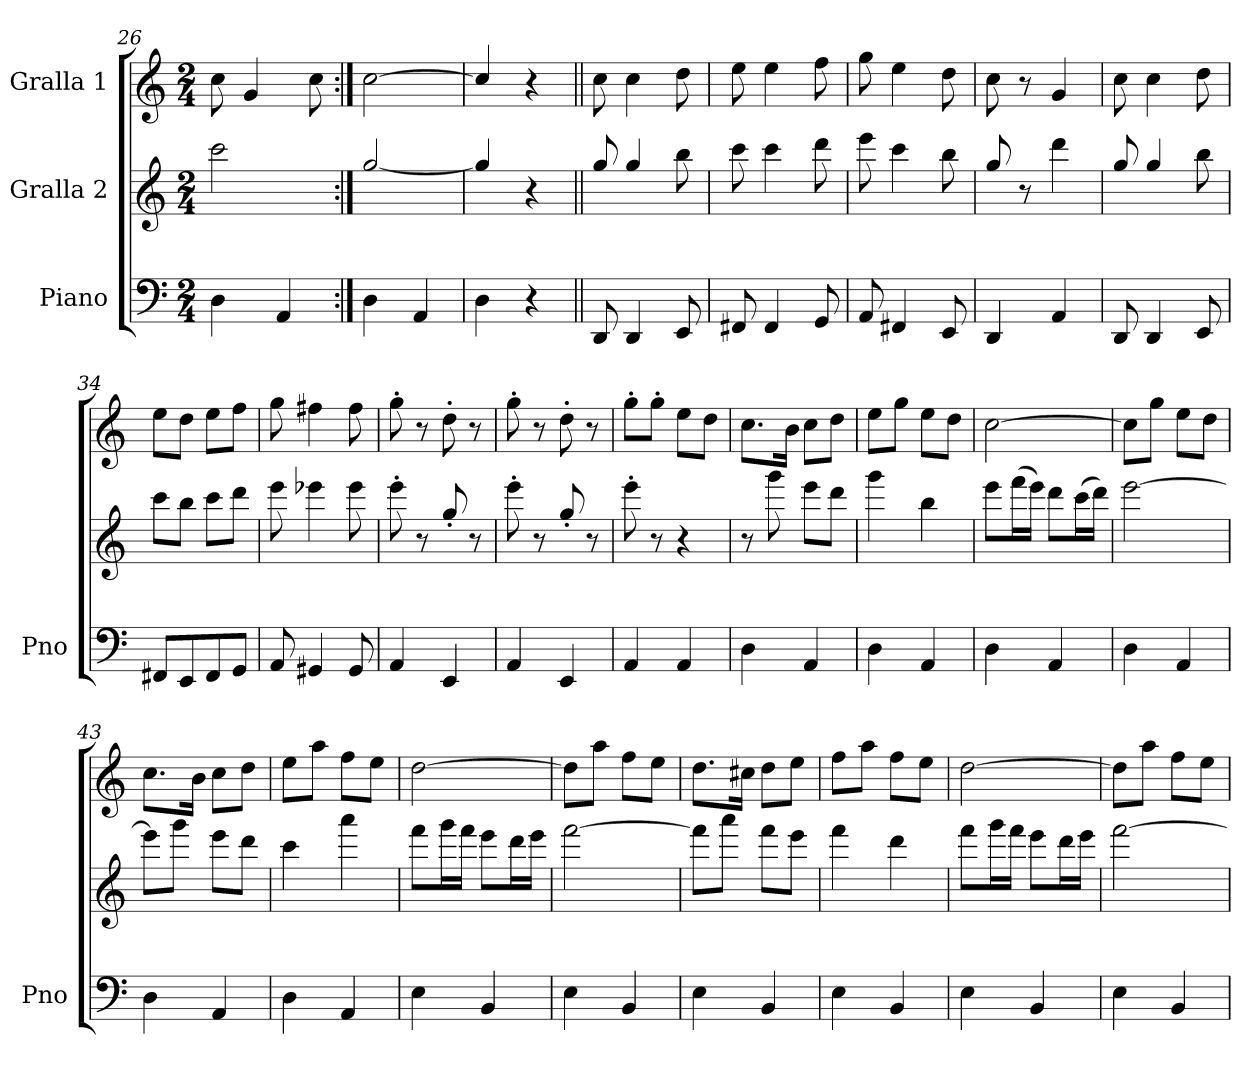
**kern	**kern	**kern
*part3	*part2	*part1
*staff3	*staff2	*staff1
*I"Piano	*I"Gralla 2	*I"Gralla 1
*I'Pno	*	*
*clefF4	*clefG2	*clefG2
*	*ITrd8c14	*
*k[]	*k[]	*k[]
*M2/4	*M2/4	*M2/4
=26	=26	=26
4D\	2cc\	8cc\
.	.	4g/
4AA/	.	.
.	.	8cc\
=27:|!	=27:|!	=27:|!
4D\	[2g/	[2cc\
4AA/	.	.
=28	=28	=28
4D\	4g/]	4cc/]
4r	4r	4r
=29||	=29||	=29||
8DD/	8g/	8cc\
4DD/	4g/	4cc\
8EE/	8b\	8dd\
=30	=30	=30
8FF#X/	8cc\	8ee\
4FF#/	4cc\	4ee\
8GG/	8dd\	8ff\
!!LO:LB:g=z
=31	=31	=31
8AA/	8ee\	8gg\
4FF#X/	4cc\	4ee\
8EE/	8b\	8dd\
=32	=32	=32
4DD/	8g/	8cc\
.	8r	8r
4AA/	4dd\	4g/
=33	=33	=33
8DD/	8g/	8cc\
4DD/	4g/	4cc\
8EE/	8b\	8dd\
=34	=34	=34
8FF#X/L	8cc\L	8ee\L
8EE/	8b\J	8dd\J
8FF#/	8cc\L	8ee\L
8GG/J	8dd\J	8ff\J
=35	=35	=35
8AA/	8ee\	8gg\
4GG#X/	4ee-X\	4ff#X\
8GG#/	8ee-\	8ff#\
=36	=36	=36
4AA/	8ee'\	8gg'\
.	8r	8r
4EE/	8g'/	8dd'\
.	8r	8r
=37	=37	=37
4AA/	8ee'\	8gg'\
.	8r	8r
4EE/	8g'/	8dd'\
.	8r	8r
=38	=38	=38
4AA/	8ee'\	8gg'\L
.	8r	8gg'\J
4AA/	4r	8ee\L
.	.	8dd\J
=39	=39	=39
4D\	8r	8.cc\L
.	8gg\	.
.	.	16b\Jk
4AA/	8ee\L	8cc\L
.	8dd\J	8dd\J
=40	=40	=40
4D\	4gg\	8ee\L
.	.	8gg\J
4AA/	4b\	8ee\L
.	.	8dd\J
!!LO:PB:g=z
=41	=41	=41
4D\	8ee\L	[2cc\
.	(>16ff\L	.
.	16ee\JJ)	.
4AA/	8dd\L	.
.	(>16cc\L	.
.	16dd\JJ)	.
=42	=42	=42
4D\	[2ee\	8cc\L]
.	.	8gg\J
4AA/	.	8ee\L
.	.	8dd\J
=43	=43	=43
4D\	8ee\L]	8.cc\L
.	8gg\J	.
.	.	16b\Jk
4AA/	8ee\L	8cc\L
.	8dd\J	8dd\J
=44	=44	=44
4D\	4cc\	8ee\L
.	.	8aa\J
4AA/	4aa\	8ff\L
.	.	8ee\J
=45	=45	=45
4E\	8ff\L	[2dd\
.	16gg\L	.
.	16ff\JJ	.
4BB/	8ee\L	.
.	16dd\L	.
.	16ee\JJ	.
=46	=46	=46
4E\	[2ff\	8dd\L]
.	.	8aa\J
4BB/	.	8ff\L
.	.	8ee\J
=47	=47	=47
4E\	8ff\L]	8.dd\L
.	8aa\J	.
.	.	16cc#X\Jk
4BB/	8ff\L	8dd\L
.	8ee\J	8ee\J
=48	=48	=48
4E\	4ff\	8ff\L
.	.	8aa\J
4BB/	4dd\	8ff\L
.	.	8ee\J
=49	=49	=49
4E\	8ff\L	[2dd\
.	16gg\L	.
.	16ff\JJ	.
4BB/	8ee\L	.
.	16dd\L	.
.	16ee\JJ	.
!!LO:LB:g=z
=50	=50	=50
4E\	[2ff\	8dd\L]
.	.	8aa\J
4BB/	.	8ff\L
.	.	8ee\J
=	=	=
*-	*-	*-
